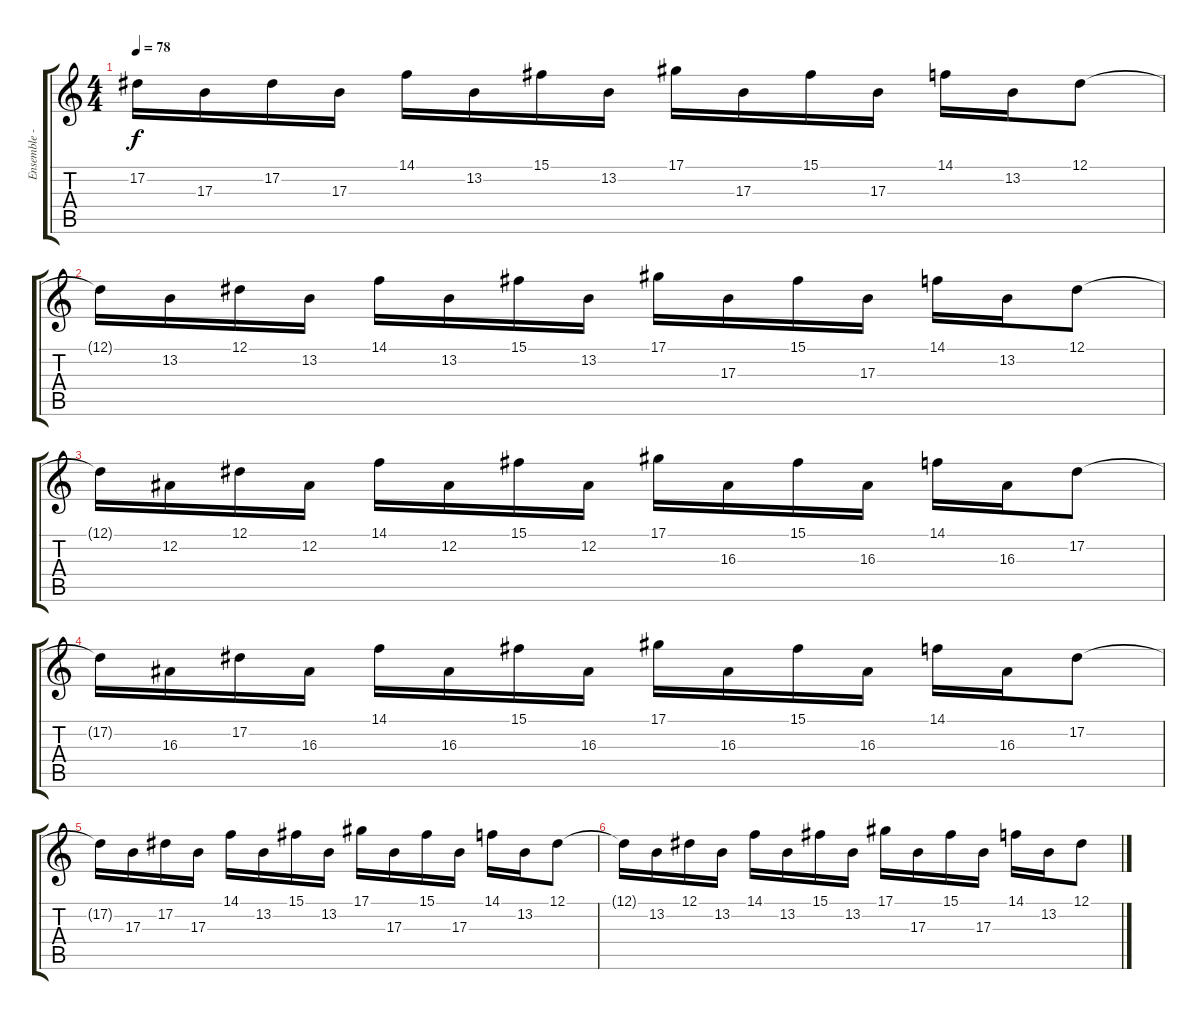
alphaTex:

\track ("Ensemble - Jens Johansson" "Ensemble -") {instrument stringensemble1}
\staff {score tabs}
\tuning (Eb4 Bb3 Gb3 Db3 Ab2 Eb2) {hide}
\ts (4 4)
\tempo 78
\clef g2
\ks c
17.2{t}.16{dy f} 17.3.16 17.2.16 17.3.16 14.1.16 13.2.16 15.1.16 13.2.16 17.1.16 17.3.16 15.1.16 17.3.16 14.1.16 13.2.16 12.1.8 |
12.1{t}.16 13.2.16 12.1.16 13.2.16 14.1.16 13.2.16 15.1.16 13.2.16 17.1.16 17.3.16 15.1.16 17.3.16 14.1.16 13.2.16 12.1.8 |
12.1{t}.16 12.2.16 12.1.16 12.2.16 14.1.16 12.2.16 15.1.16 12.2.16 17.1.16 16.3.16 15.1.16 16.3.16 14.1.16 16.3.16 17.2.8 |
17.2{t}.16 16.3.16 17.2.16 16.3.16 14.1.16 16.3.16 15.1.16 16.3.16 17.1.16 16.3.16 15.1.16 16.3.16 14.1.16 16.3.16 17.2.8 |
17.2{t}.16 17.3.16 17.2.16 17.3.16 14.1.16 13.2.16 15.1.16 13.2.16 17.1.16 17.3.16 15.1.16 17.3.16 14.1.16 13.2.16 12.1.8 |
12.1{t}.16 13.2.16 12.1.16 13.2.16 14.1.16 13.2.16 15.1.16 13.2.16 17.1.16 17.3.16 15.1.16 17.3.16 14.1.16 13.2.16 12.1.8
